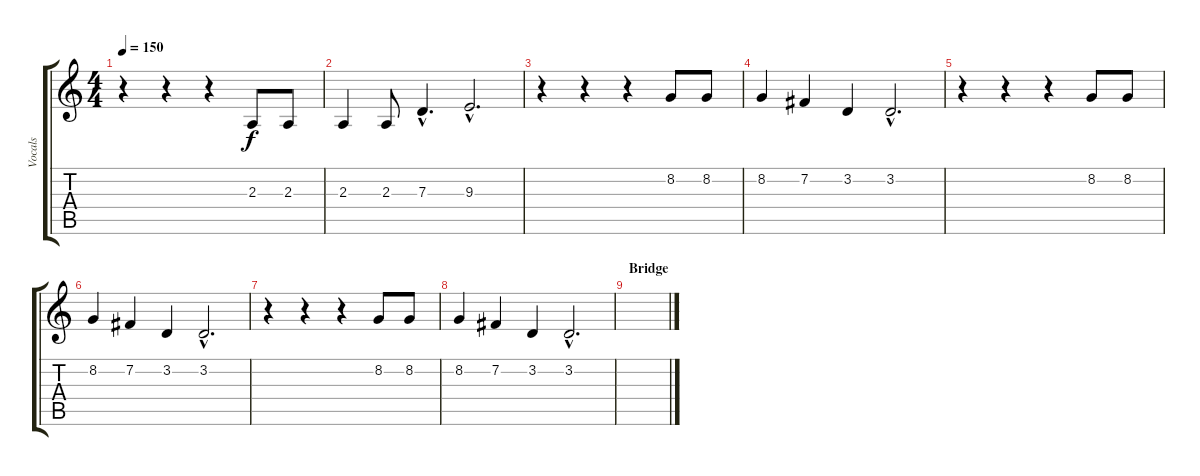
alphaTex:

\track ("Vocals" "Vocals") {instrument clarinet}
\staff {score tabs}
\tuning (E4 B3 G3 D3 A2 E2) {hide}
\ts (4 4)
\tempo 150
\clef g2
\ks c
r.4{dy f} r.4 r.4 2.3.8 2.3.8 |
2.3.4 2.3.8 7.3{hac}.4{d} 9.3{hac}.2{d} |
r.4 r.4 r.4 8.2.8 8.2.8 |
8.2.4 7.2.4 3.2.4 3.2{hac}.2{d} |
r.4 r.4 r.4 8.2.8 8.2.8 |
8.2.4 7.2.4 3.2.4 3.2{hac}.2{d} |
r.4 r.4 r.4 8.2.8 8.2.8 |
8.2.4 7.2.4 3.2.4 3.2{hac}.2{d} |
\section ("" "Bridge")
